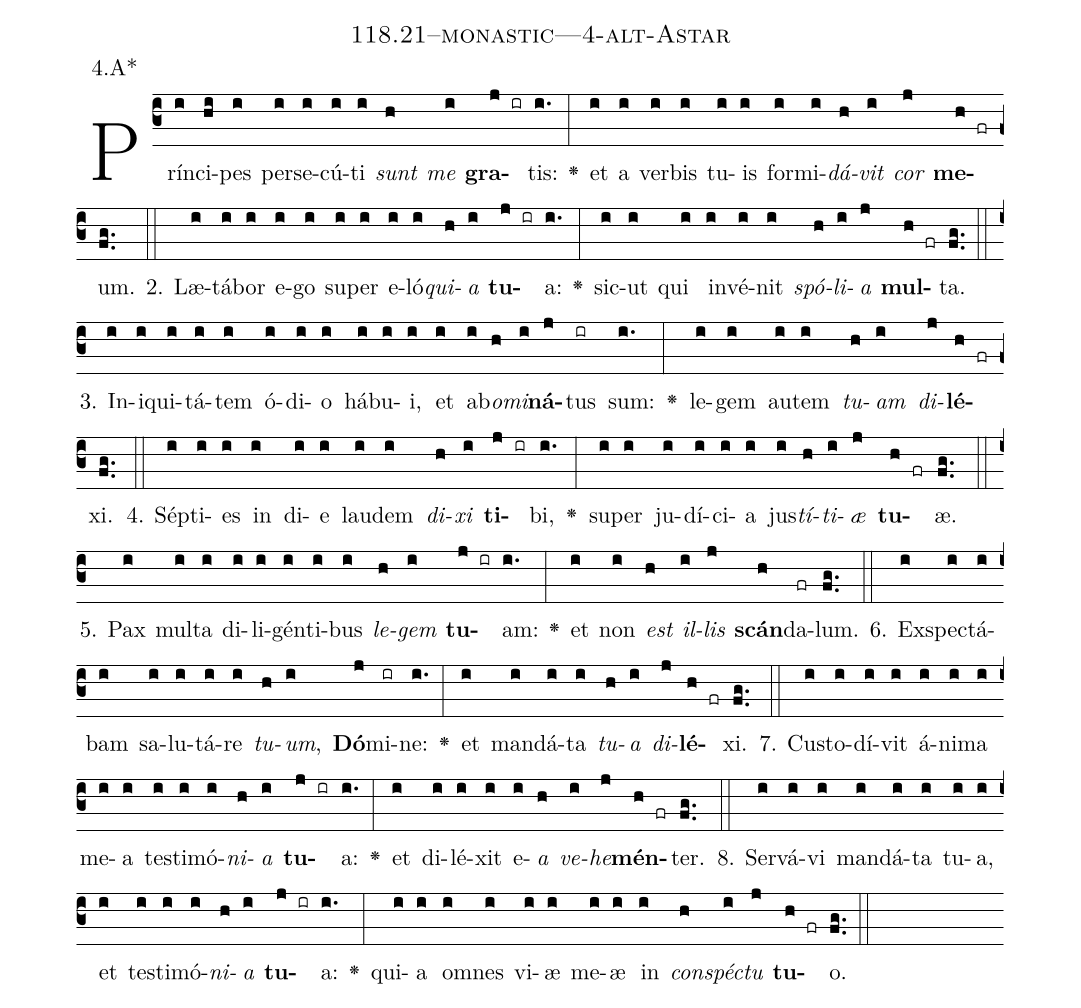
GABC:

name: 118.21--monastic---4-alt-Astar;
annotation: 4.A*;
%%
(c3)Prín(i)ci(hi)pes(i) per(i)se(i)cú(i)ti(i) <i>sunt</i>(h) <i>me</i>(i) <b>gra</b>(j ir)tis:(i.) <v>\greheightstar</v>(:) et(i) a(i) ver(i)bis(i) tu(i)is(i) for(i)mi(i)<i>dá</i>(h)<i>vit</i>(i) <i>cor</i>(j) <b>me</b>(h fr)um.(fg..) (::)
2. Læ(i)tá(i)bor(i) e(i)go(i) su(i)per(i) e(i)ló(i)<i>qui</i>(h)<i>a</i>(i) <b>tu</b>(j ir)a:(i.) <v>\greheightstar</v>(:) sic(i)ut(i) qui(i) in(i)vé(i)nit(i) <i>spó</i>(h)<i>li</i>(i)<i>a</i>(j) <b>mul</b>(h fr)ta.(fg..) (::)
3. In(i)i(i)qui(i)tá(i)tem(i) ó(i)di(i)o(i) há(i)bu(i)i,(i) et(i) ab(i)<i>o</i>(h)<i>mi</i>(i)<b>ná</b>(j)tus(ir) sum:(i.) <v>\greheightstar</v>(:) le(i)gem(i) au(i)tem(i) <i>tu</i>(h)<i>am</i>(i) <i>di</i>(j)<b>lé</b>(h fr)xi.(fg..) (::)
4. Sép(i)ti(i)es(i) in(i) di(i)e(i) lau(i)dem(i) <i>di</i>(h)<i>xi</i>(i) <b>ti</b>(j ir)bi,(i.) <v>\greheightstar</v>(:) su(i)per(i) ju(i)dí(i)ci(i)a(i) jus(i)<i>tí</i>(h)<i>ti</i>(i)<i>æ</i>(j) <b>tu</b>(h fr)æ.(fg..) (::)
5. Pax(i) mul(i)ta(i) di(i)li(i)gén(i)ti(i)bus(i) <i>le</i>(h)<i>gem</i>(i) <b>tu</b>(j ir)am:(i.) <v>\greheightstar</v>(:) et(i) non(i) <i>est</i>(h) <i>il</i>(i)<i>lis</i>(j) <b>scán</b>(h)da(fr)lum.(fg..) (::)
6. Ex(i)spec(i)tá(i)bam(i) sa(i)lu(i)tá(i)re(i) <i>tu</i>(h)<i>um</i>,(i) <b>Dó</b>(j)mi(ir)ne:(i.) <v>\greheightstar</v>(:) et(i) man(i)dá(i)ta(i) <i>tu</i>(h)<i>a</i>(i) <i>di</i>(j)<b>lé</b>(h fr)xi.(fg..) (::)
7. Cus(i)to(i)dí(i)vit(i) á(i)ni(i)ma(i) me(i)a(i) tes(i)ti(i)mó(i)<i>ni</i>(h)<i>a</i>(i) <b>tu</b>(j ir)a:(i.) <v>\greheightstar</v>(:) et(i) di(i)lé(i)xit(i) e(i)<i>a</i>(h) <i>ve</i>(i)<i>he</i>(j)<b>mén</b>(h fr)ter.(fg..) (::)
8. Ser(i)vá(i)vi(i) man(i)dá(i)ta(i) tu(i)a,(i) et(i) tes(i)ti(i)mó(i)<i>ni</i>(h)<i>a</i>(i) <b>tu</b>(j ir)a:(i.) <v>\greheightstar</v>(:) qui(i)a(i) om(i)nes(i) vi(i)æ(i) me(i)æ(i) in(i) <i>con</i>(h)<i>spéc</i>(i)<i>tu</i>(j) <b>tu</b>(h fr)o.(fg..) (::)
